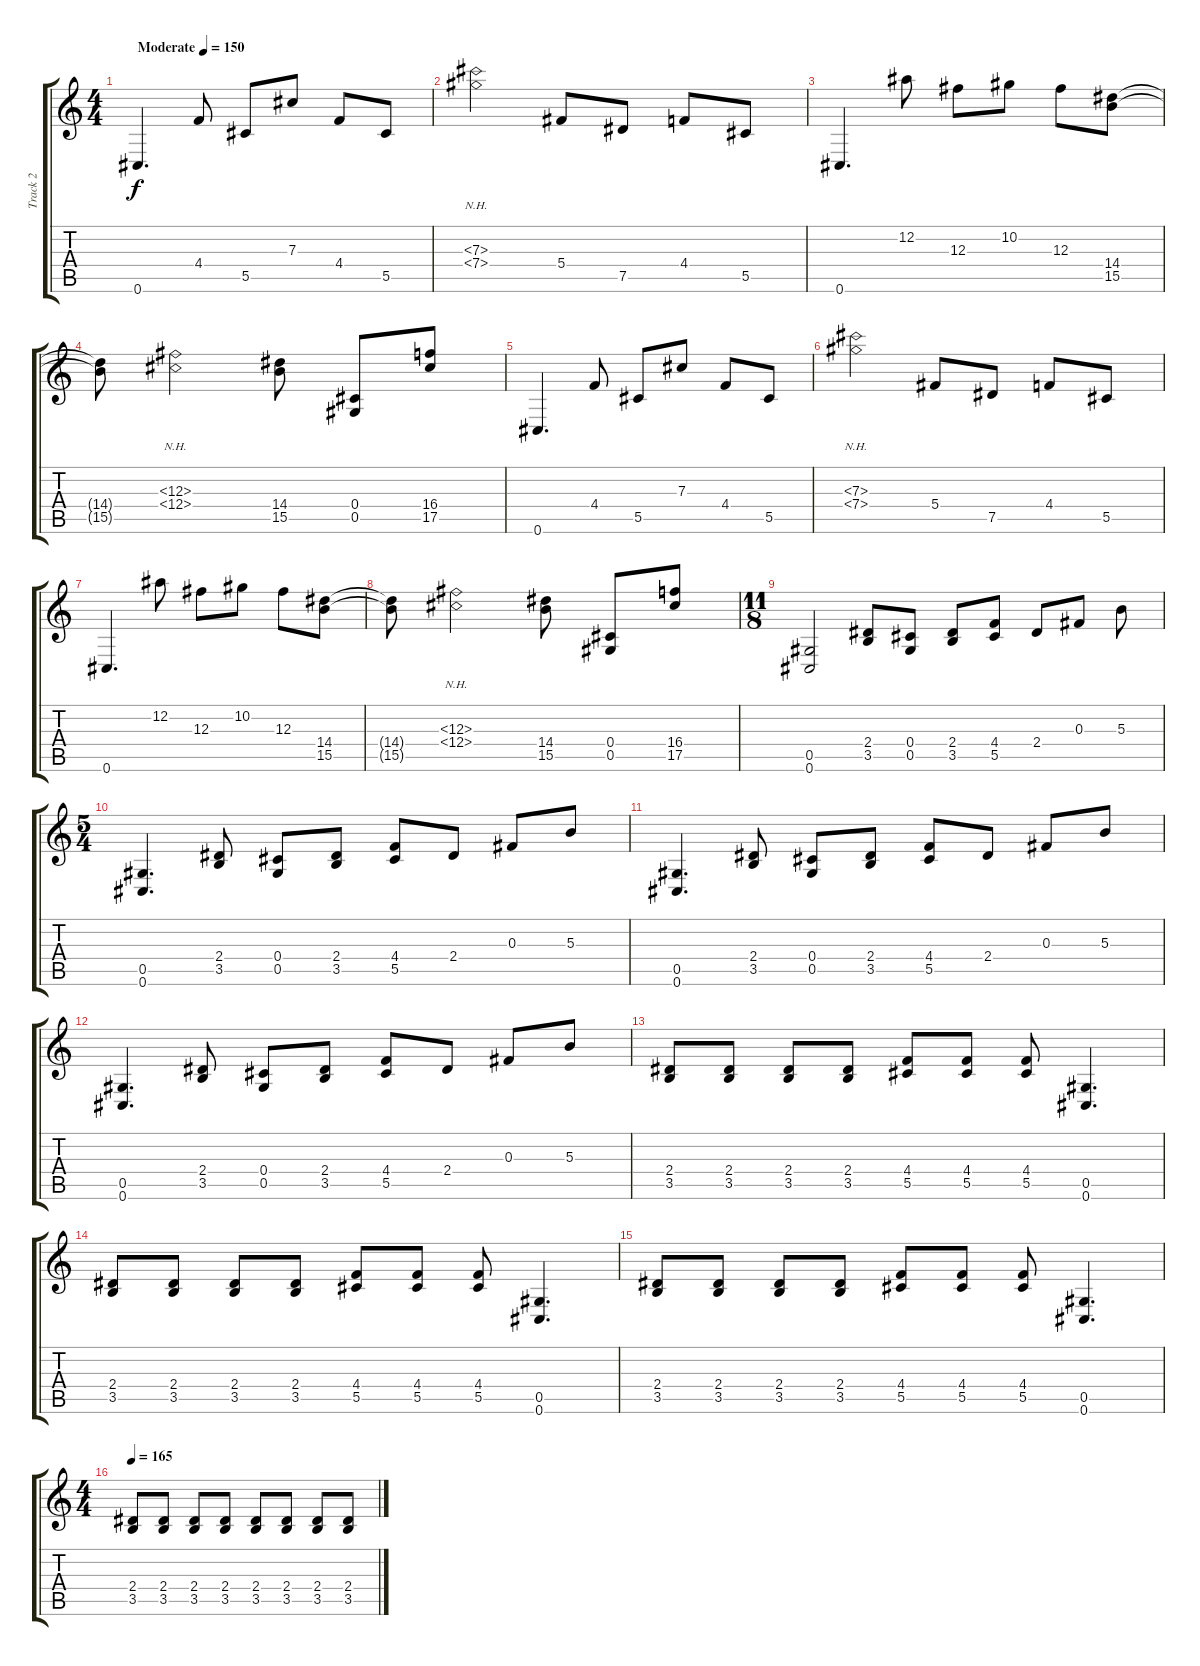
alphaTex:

\track ("Track 2" "Track 2") {instrument overdrivenguitar}
\staff {score tabs}
\tuning (Eb4 Bb3 Gb3 Db3 Ab2 Db2) {hide}
\ts (4 4)
\tempo (150 "Moderate")
\clef g2
\ks c
0.6.4{d dy f volume 16 instrument electricguitarclean} 4.4.8 5.5.8 7.3.8 4.4.8 5.5.8 |
(7.3{nh} 7.4{nh}).2 5.4.8 7.5.8 4.4.8 5.5.8 |
0.6.4{d} 12.2.8 12.3.8 10.2.8 12.3.8 (14.4 15.5).8 |
(14.4{t} 15.5{t}).8 (12.3{nh} 12.4{nh}).2 (14.4 15.5).8 (0.4 0.5).8 (16.4 17.5).8 |
0.6.4{d volume 16 instrument electricguitarclean} 4.4.8 5.5.8 7.3.8 4.4.8 5.5.8 |
(7.3{nh} 7.4{nh}).2 5.4.8 7.5.8 4.4.8 5.5.8 |
0.6.4{d} 12.2.8 12.3.8 10.2.8 12.3.8 (14.4 15.5).8 |
(14.4{t} 15.5{t}).8 (12.3{nh} 12.4{nh}).2 (14.4 15.5).8 (0.4 0.5).8 (16.4 17.5).8 |
\ts (11 8)
(0.5 0.6).2 (2.4 3.5).8 (0.4 0.5).8 (2.4 3.5).8 (4.4 5.5).8 2.4.8 0.3.8 5.3.8 |
\ts (5 4)
(0.5 0.6).4{d} (2.4 3.5).8 (0.4 0.5).8 (2.4 3.5).8 (4.4 5.5).8 2.4.8 0.3.8 5.3.8 |
(0.5 0.6).4{d} (2.4 3.5).8 (0.4 0.5).8 (2.4 3.5).8 (4.4 5.5).8 2.4.8 0.3.8 5.3.8 |
(0.5 0.6).4{d} (2.4 3.5).8 (0.4 0.5).8 (2.4 3.5).8 (4.4 5.5).8 2.4.8 0.3.8 5.3.8 |
(2.4 3.5).8{volume 13 instrument overdrivenguitar} (2.4 3.5).8 (2.4 3.5).8 (2.4 3.5).8 (4.4 5.5).8 (4.4 5.5).8 (4.4 5.5).8 (0.5 0.6).4{d} |
(2.4 3.5).8 (2.4 3.5).8 (2.4 3.5).8 (2.4 3.5).8 (4.4 5.5).8 (4.4 5.5).8 (4.4 5.5).8 (0.5 0.6).4{d} |
(2.4 3.5).8 (2.4 3.5).8 (2.4 3.5).8 (2.4 3.5).8 (4.4 5.5).8 (4.4 5.5).8 (4.4 5.5).8 (0.5 0.6).4{d} |
\ts (4 4)
\tempo 165
(2.4 3.5).8 (2.4 3.5).8 (2.4 3.5).8 (2.4 3.5).8 (2.4 3.5).8 (2.4 3.5).8 (2.4 3.5).8 (2.4 3.5).8
